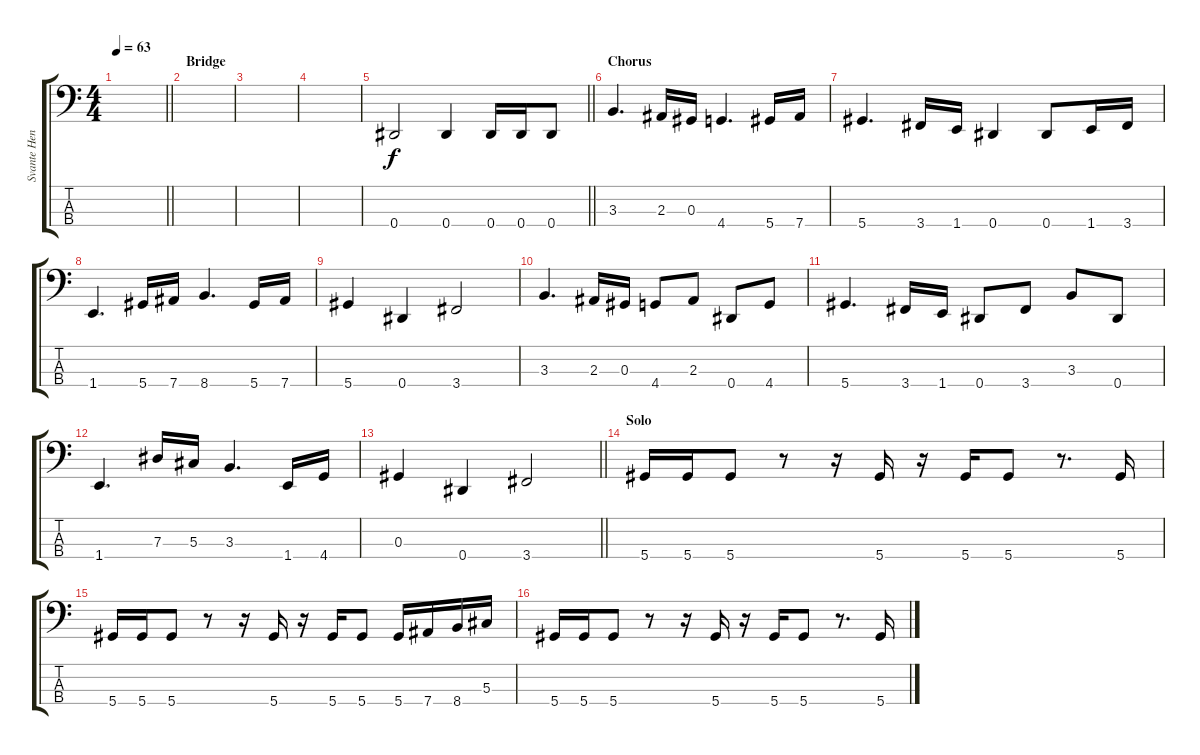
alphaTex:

\track ("Svante Henrysson" "Svante Hen") {instrument electricbassfinger}
\staff {score tabs}
\tuning (Gb2 Db2 Ab1 Eb1) {hide}
\ts (4 4)
\tempo 63
\clef f4
\barLineRight lightlight
\ks c
|
\section ("" "Bridge")
|
|
|
\barLineRight lightlight
0.4.2 0.4.4 0.4.16 0.4.16 0.4.8 |
\section ("" "Chorus")
3.3.4{d} 2.3.16 0.3.16 4.4.4{d} 5.4.16 7.4.16 |
5.4.4{d} 3.4.16 1.4.16 0.4.4 0.4.8 1.4.16 3.4.16 |
1.4.4{d} 5.4.16 7.4.16 8.4.4{d} 5.4.16 7.4.16 |
5.4.4 0.4.4 3.4.2 |
3.3.4{d} 2.3.16 0.3.16 4.4.8 2.3.8 0.4.8 4.4.8 |
5.4.4{d} 3.4.16 1.4.16 0.4.8 3.4.8 3.3.8 0.4.8 |
1.4.4{d} 7.3.16 5.3.16 3.3.4{d} 1.4.16 4.4.16 |
\barLineRight lightlight
0.3.4 0.4.4 3.4.2 |
\section ("" "Solo")
5.4.16 5.4.16 5.4.8 r.8 r.16 5.4.16 r.16 5.4.16 5.4.8 r.8{d} 5.4.16 |
5.4.16 5.4.16 5.4.8 r.8 r.16 5.4.16 r.16 5.4.16 5.4.8 5.4.16 7.4.16 8.4.16 5.3.16 |
5.4.16 5.4.16 5.4.8 r.8 r.16 5.4.16 r.16 5.4.16 5.4.8 r.8{d} 5.4.16
